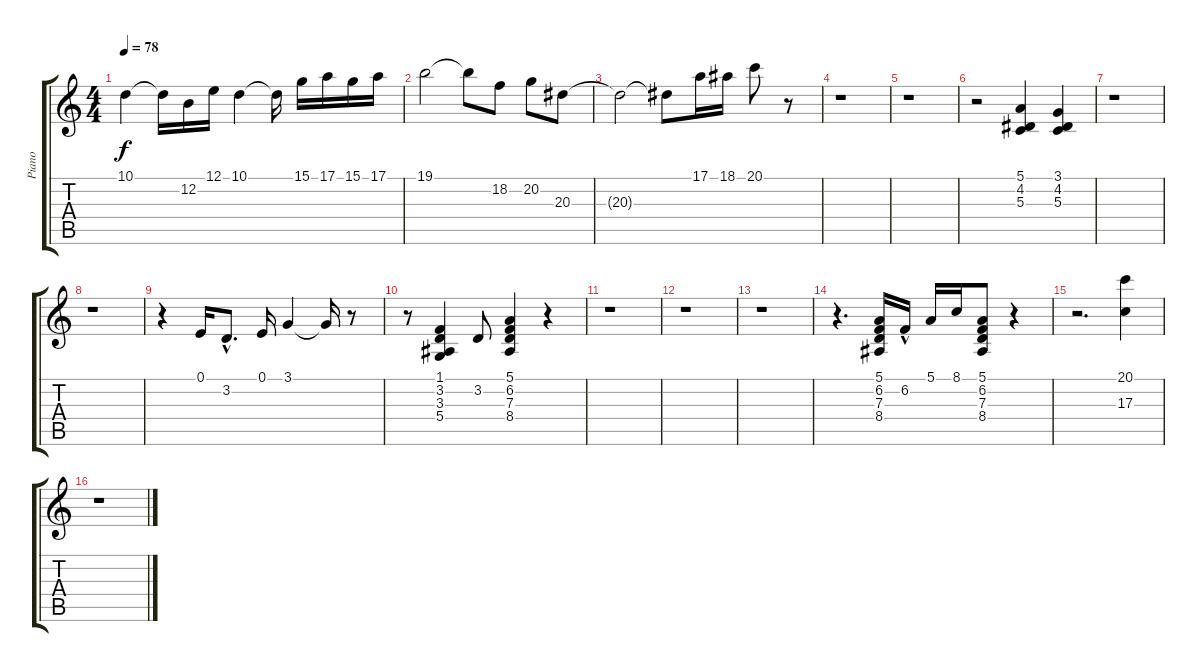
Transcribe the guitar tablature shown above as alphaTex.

\track ("Piano         " "Piano     ") {instrument acousticgrandpiano}
\staff {score tabs}
\tuning (E4 B3 G3 D3 A2 E2) {hide}
\ts (4 4)
\tempo 78
\clef g2
\ks c
10.1{t}.4{dy f} 10.1{t}.16 12.2.16 12.1.16 10.1.4 10.1{t}.16 15.1.16 17.1.16 15.1.16 17.1.16 |
19.1.2 19.1{t}.8 18.2.8 20.2.8 20.3.8 |
20.3{t}.2 20.3{t}.8 17.1.16 18.1.16 20.1.8 r.8 |
r.1 |
r.1 |
r.2 (5.1 4.2 5.3).4 (3.1 4.2 5.3).4 |
r.1 |
r.1 |
r.4 0.1.16 3.2{hac}.8{d} 0.1.16 3.1.4 3.1{t}.16 r.8 |
r.8 (1.1 3.2 3.3 5.4).4 3.2.8 (5.1 6.2 7.3 8.4).4 r.4 |
r.1 |
r.1 |
r.1 |
r.4{d} (5.1 6.2 7.3 8.4).16 6.2{hac}.16 5.1.16 8.1.16 (5.1 6.2 7.3 8.4).8 r.4 |
r.2{d} (20.1 17.3).4 |
r.1
